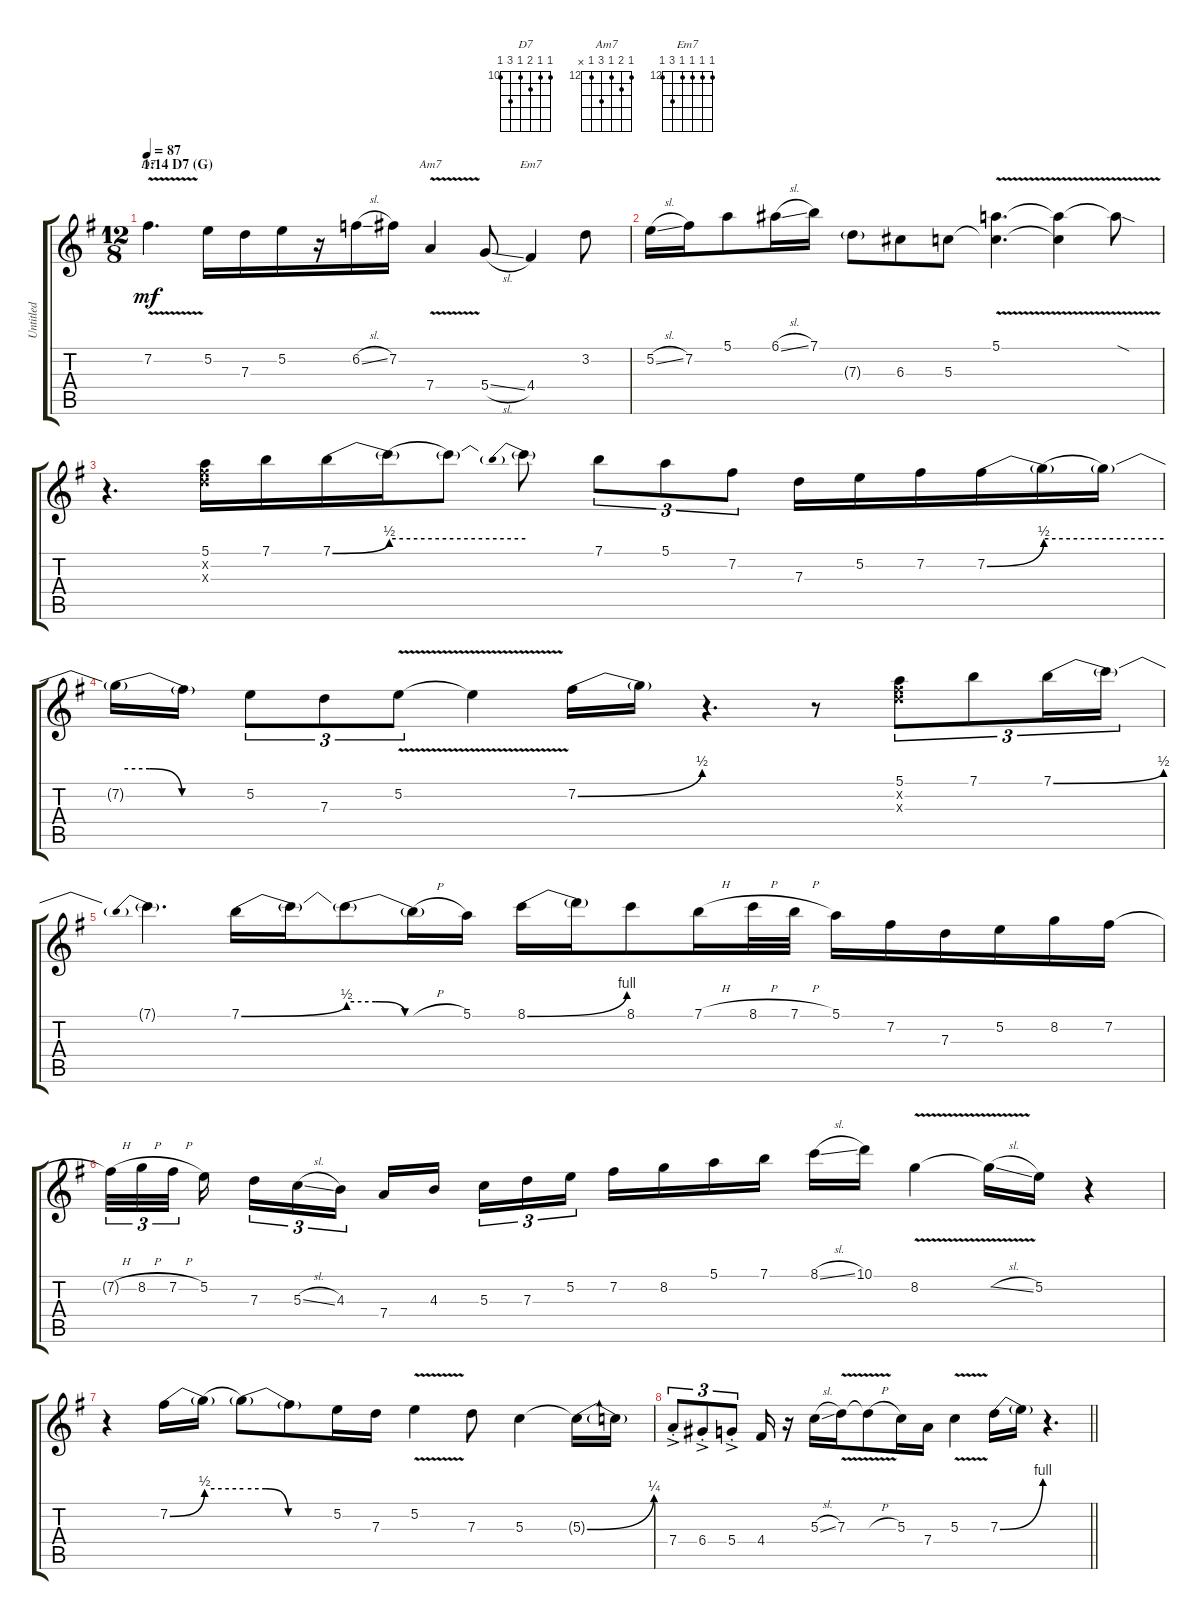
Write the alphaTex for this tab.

\track ("Untitled" "Untitled") {instrument overdrivenguitar}
\staff {score tabs}
\tuning (E4 B3 G3 D3 A2 E2) {hide}
\chord ("D7" 10 10 11 10 12 10) {firstfret 10}
\chord ("Am7" 12 13 12 14 12 x) {firstfret 12}
\chord ("Em7" 12 12 12 12 14 12) {firstfret 12}
\ts (12 8)
\section ("" "1:14 D7 (G)")
\tempo 87
\clef g2
\ks g
7.2{v}.4{d ch "D7" dy mf} 5.2.16 7.3.16 5.2.16 r.16 6.2{sl}.16 7.2.16 7.4{v}.4{ch "Am7"} 5.4{sl}.8 4.4.4{ch "Em7"} 3.2.8 |
5.2{sl}.16 7.2.16 5.1.8 6.1{sl}.16 7.1.16 7.3{g}.8 6.3.8 5.3.8 (5.1{v} 5.3{v t}).4{d} (5.1{v t} 5.3{v t}).4 5.1{sod t}.8 |
r.4{d} (5.1 7.2{x} 7.3{x}).16 7.1.16 7.1{be (bend 0 0 60 2)}.16 7.1{be (hold 0 2 60 2) t}.16 7.1{t}.8 7.1{be (prebend 0 2 60 2) t}.8 7.1.8{tu (3 2)} 5.1.8{tu (3 2)} 7.2.8{tu (3 2)} 7.3.16 5.2.16 7.2.16 7.2{be (bend 0 0 60 2)}.16 7.2{be (hold 0 2 60 2) t}.16 7.2{t}.16 |
7.2{be (custom 0 2 15 2 30 0 60 0) t}.16 7.2{t}.16 5.2.8{tu (3 2)} 7.3.8{tu (3 2)} 5.2{v}.8{tu (3 2)} 5.2{v t}.4 7.2{be (bend 0 0 60 2)}.16 7.2{t}.16 r.4{d} r.8 (5.1 7.2{x} 7.3{x}).8{tu (3 2)} 7.1.8{tu (3 2)} 7.1{be (bend 0 0 60 2)}.16{tu (3 2)} 7.1{t}.16{tu (3 2)} |
7.1{be (prebend 0 2 60 2) t}.4{d} 7.1{be (bend 0 0 60 2)}.16 7.1{t}.16 7.1{be (custom 0 2 15 2 30 0 60 0) t}.8 7.1{h t}.16 5.1.16 8.1{be (bend 0 0 60 4)}.16 8.1{t}.16 8.1.8 7.1{h}.16 8.1{h}.32 7.1{h}.32 5.1.16 7.2.16 7.3.16 5.2.16 8.2.16 7.2.16 |
7.2{h t}.32{tu (3 2)} 8.2{h}.32{tu (3 2)} 7.2{h}.32{tu (3 2) beam splitsecondary} 5.2.16{beam splitsecondary} 7.3.16{tu (3 2)} 5.3{sl}.16{tu (3 2)} 4.3.16{tu (3 2) beam splitsecondary} 7.4.16 4.3.16 5.3.16{tu (3 2)} 7.3.16{tu (3 2)} 5.2.16{tu (3 2) beam splitsecondary} 7.2.16 8.2.16 5.1.16 7.1.16 8.1{sl}.16 10.1.16 8.2{v}.4 8.2{v sl t}.16 5.2.16 r.4 |
r.4 7.2{be (bend 0 0 60 2)}.16 7.2{be (hold 0 2 60 2) t}.16 7.2{be (custom 0 2 15 2 30 0 60 0) t}.8 7.2{t}.8 5.2.16 7.3.16 5.2{v}.4 7.3.8 5.3.4 5.3{be (bend 0 0 60 1) t}.16 5.3{t}.16 |
\barLineRight lightlight
7.4{ac st}.8{tu (3 2)} 6.4{ac st}.8{tu (3 2)} 5.4{ac st}.8{tu (3 2)} 4.4.16 r.16 5.3{sl}.16 7.3{v}.16 7.3{v h t}.8 5.3.16 7.4.16 5.3{v}.4 7.3{be (bend 0 0 60 4)}.16 7.3{t}.16 r.4{d}
